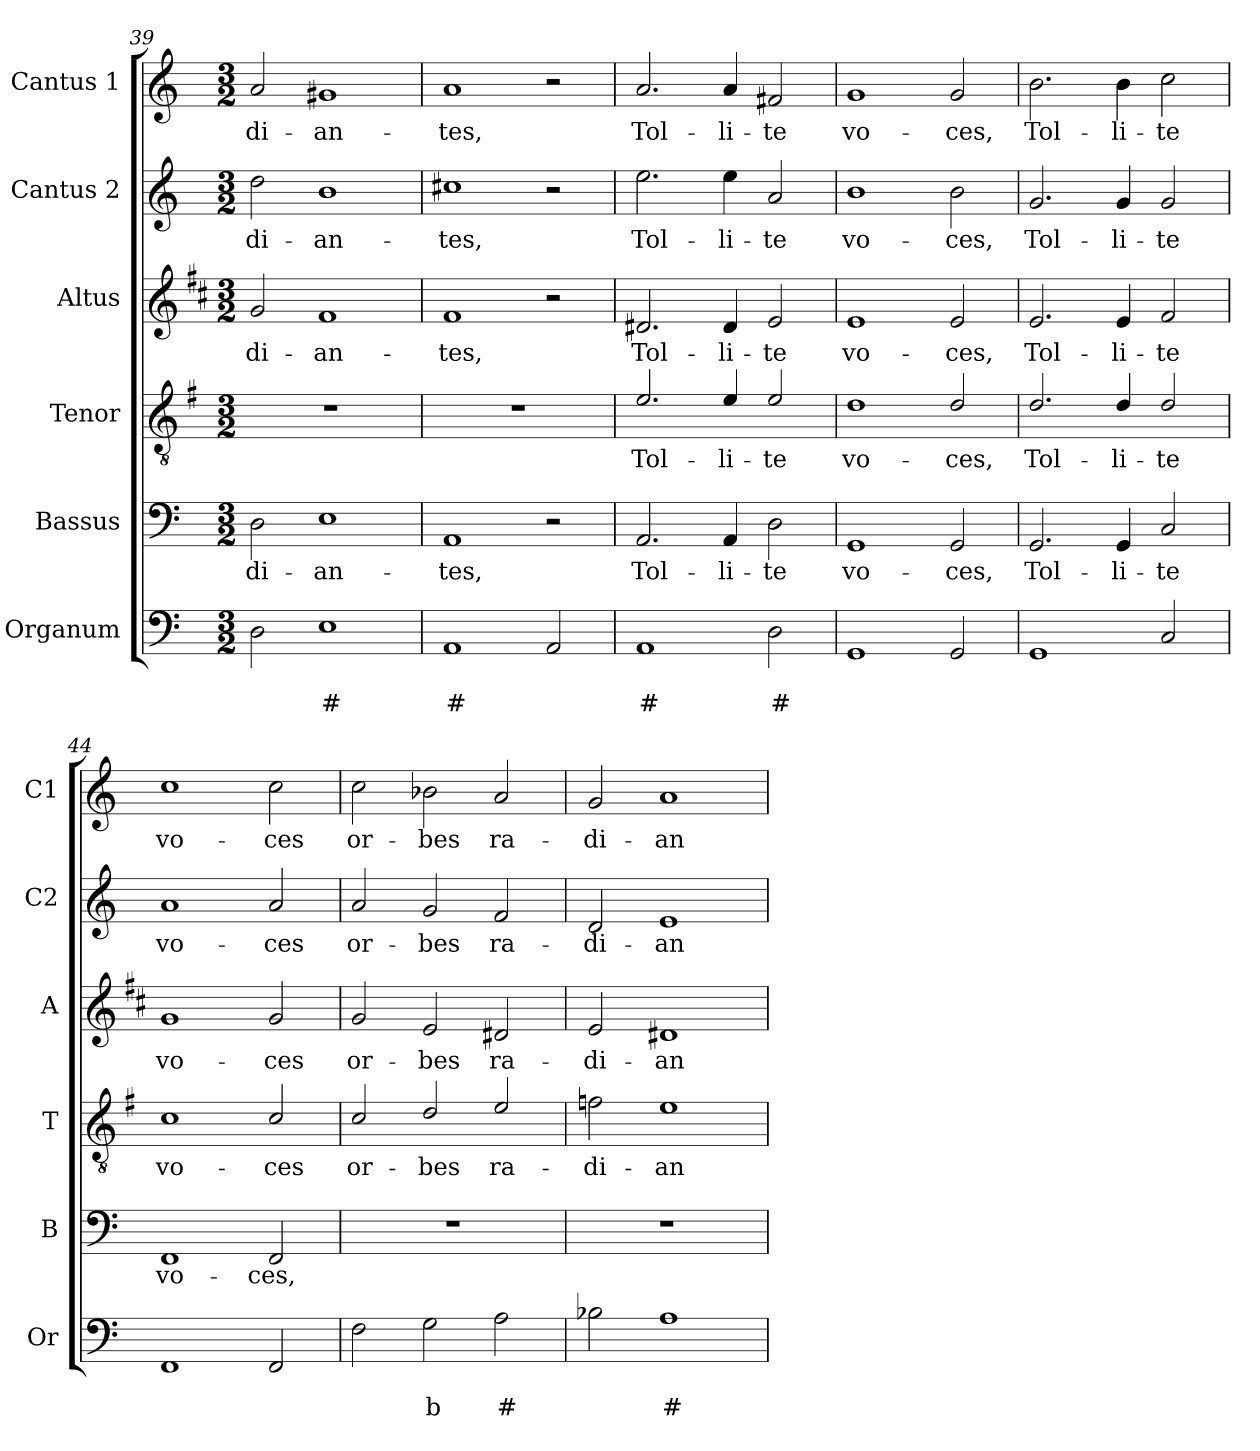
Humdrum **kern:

**kern	**text	**text	**kern	**text	**kern	**text	**kern	**text	**kern	**text	**kern	**text
*part6	*part6	*part6	*part5	*part5	*part4	*part4	*part3	*part3	*part2	*part2	*part1	*part1
*staff6	*staff6	*staff6	*staff5	*staff5	*staff4	*staff4	*staff3	*staff3	*staff2	*staff2	*staff1	*staff1
*I"Organum	*	*	*I"Bassus	*	*I"Tenor	*	*I"Altus	*	*I"Cantus 2	*	*I"Cantus 1	*
*I'Or	*	*	*I'B	*	*I'T	*	*I'A	*	*I'C2	*	*I'C1	*
*clefF4	*	*	*clefF4	*	*clefGv2	*	*clefG2	*	*clefG2	*	*clefG2	*
*	*	*	*	*	*ITrd4c7	*	*ITrd1c2	*	*	*	*	*
*k[]	*	*	*k[]	*	*k[]	*	*k[]	*	*k[]	*	*k[]	*
*C:	*	*	*C:	*	*C:	*	*C:	*	*C:	*	*C:	*
*M3/2	*	*	*M3/2	*	*M3/2	*	*M3/2	*	*M3/2	*	*M3/2	*
=39	=39	=39	=39	=39	=39	=39	=39	=39	=39	=39	=39	=39
!	!	!	!	!LO:LY:b	!	!	!	!LO:LY:b	!	!LO:LY:b	!	!LO:LY:b
2D\	.	.	2D\	-di-	1.r	.	2f/	-di-	2dd\	-di-	2a/	-di-
!	!	!LO:LY:b	!	!LO:LY:b	!	!	!	!LO:LY:b	!	!LO:LY:b	!	!LO:LY:b
1E	.	#	1E	-an-	.	.	1e	-an-	1b	-an-	1g#X	-an-
!!LO:PB:g=z
=40	=40	=40	=40	=40	=40	=40	=40	=40	=40	=40	=40	=40
!	!	!LO:LY:b	!	!LO:LY:b	!	!	!	!LO:LY:b	!	!LO:LY:b	!	!LO:LY:b
1AA	.	#	1AA	-tes,	1.r	.	1e	-tes,	1cc#X	-tes,	1a	-tes,
2AA/	.	.	2r	.	.	.	2r	.	2r	.	2r	.
=41	=41	=41	=41	=41	=41	=41	=41	=41	=41	=41	=41	=41
!	!	!LO:LY:b	!	!LO:LY:b	!	!LO:LY:b	!	!LO:LY:b	!	!LO:LY:b	!	!LO:LY:b
1AA	.	#	2.AA/	Tol-	2.A/	Tol-	2.c#X/	Tol-	2.ee\	Tol-	2.a/	Tol-
!	!	!	!	!LO:LY:b	!	!LO:LY:b	!	!LO:LY:b	!	!LO:LY:b	!	!LO:LY:b
.	.	.	4AA/	-li-	4A/	-li-	4c#/	-li-	4ee\	-li-	4a/	-li-
!	!	!LO:LY:b	!	!LO:LY:b	!	!LO:LY:b	!	!LO:LY:b	!	!LO:LY:b	!	!LO:LY:b
2D\	.	#	2D\	-te	2A/	-te	2d/	-te	2a/	-te	2f#X/	-te
=42	=42	=42	=42	=42	=42	=42	=42	=42	=42	=42	=42	=42
!	!	!	!	!LO:LY:b	!	!LO:LY:b	!	!LO:LY:b	!	!LO:LY:b	!	!LO:LY:b
1GG	.	.	1GG	vo-	1G	vo-	1d	vo-	1b	vo-	1g	vo-
!	!	!	!	!LO:LY:b	!	!LO:LY:b	!	!LO:LY:b	!	!LO:LY:b	!	!LO:LY:b
2GG/	.	.	2GG/	-ces,	2G/	-ces,	2d/	-ces,	2b\	-ces,	2g/	-ces,
=43	=43	=43	=43	=43	=43	=43	=43	=43	=43	=43	=43	=43
!	!	!	!	!LO:LY:b	!	!LO:LY:b	!	!LO:LY:b	!	!LO:LY:b	!	!LO:LY:b
1GG	.	.	2.GG/	Tol-	2.G/	Tol-	2.d/	Tol-	2.g/	Tol-	2.b\	Tol-
!	!	!	!	!LO:LY:b	!	!LO:LY:b	!	!LO:LY:b	!	!LO:LY:b	!	!LO:LY:b
.	.	.	4GG/	-li-	4G/	-li-	4d/	-li-	4g/	-li-	4b\	-li-
!	!	!	!	!LO:LY:b	!	!LO:LY:b	!	!LO:LY:b	!	!LO:LY:b	!	!LO:LY:b
2C/	.	.	2C/	-te	2G/	-te	2e/	-te	2g/	-te	2cc\	-te
=44	=44	=44	=44	=44	=44	=44	=44	=44	=44	=44	=44	=44
!	!	!	!	!LO:LY:b	!	!LO:LY:b	!	!LO:LY:b	!	!LO:LY:b	!	!LO:LY:b
1FF	.	.	1FF	vo-	1F	vo-	1f	vo-	1a	vo-	1cc	vo-
!	!	!	!	!LO:LY:b	!	!LO:LY:b	!	!LO:LY:b	!	!LO:LY:b	!	!LO:LY:b
2FF/	.	.	2FF/	-ces,	2F/	-ces	2f/	-ces	2a/	-ces	2cc\	-ces
=45	=45	=45	=45	=45	=45	=45	=45	=45	=45	=45	=45	=45
!	!	!	!	!	!	!LO:LY:b	!	!LO:LY:b	!	!LO:LY:b	!	!LO:LY:b
2F\	.	.	1.r	.	2F/	or-	2f/	or-	2a/	or-	2cc\	or-
!	!	!LO:LY:b	!	!	!	!LO:LY:b	!	!LO:LY:b	!	!LO:LY:b	!	!LO:LY:b
2G\	.	b	.	.	2G/	-bes	2d/	-bes	2g/	-bes	2b-X\	-bes
!	!	!LO:LY:b	!	!	!	!LO:LY:b	!	!LO:LY:b	!	!LO:LY:b	!	!LO:LY:b
2A\	.	#	.	.	2A/	ra-	2c#X/	ra-	2f/	ra-	2a/	ra-
=46	=46	=46	=46	=46	=46	=46	=46	=46	=46	=46	=46	=46
!	!	!	!	!	!	!LO:LY:b	!	!LO:LY:b	!	!LO:LY:b	!	!LO:LY:b
2B-X\	.	.	1.r	.	2B-X\	-di-	2d/	-di-	2d/	-di-	2g/	-di-
!	!	!LO:LY:b	!	!	!	!LO:LY:b	!	!LO:LY:b	!	!LO:LY:b	!	!LO:LY:b
1A	.	#	.	.	1A	-an-	1c#X	-an-	1e	-an-	1a	-an-
=	=	=	=	=	=	=	=	=	=	=	=	=
*-	*-	*-	*-	*-	*-	*-	*-	*-	*-	*-	*-	*-
